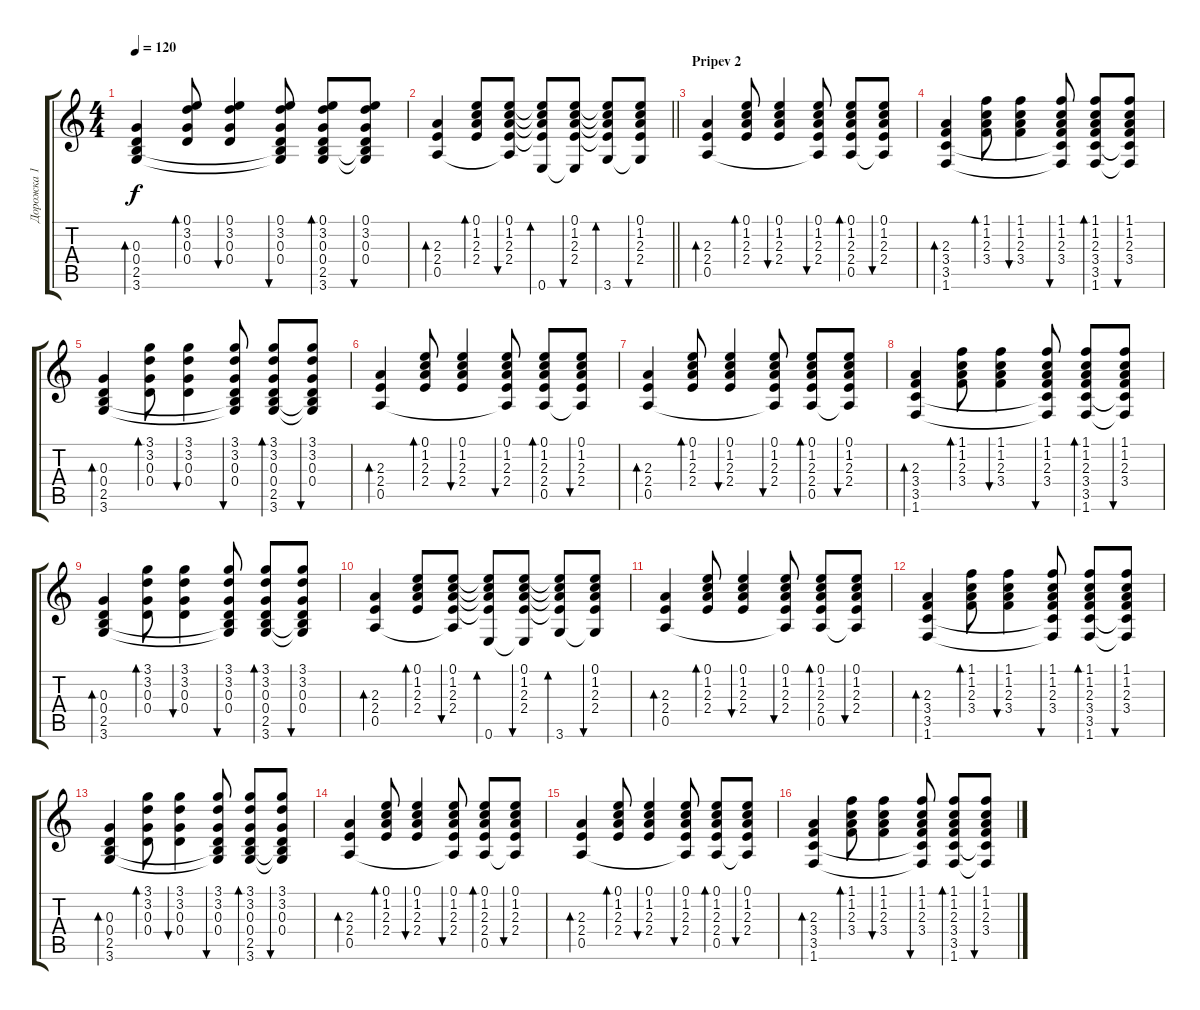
\track ("Дорожка 1" "Дорожка 1") {instrument acousticguitarsteel}
\staff {score tabs}
\tuning (E4 B3 G3 D3 A2 E2) {hide}
\ts (4 4)
\tempo 120
\clef g2
\ks c
(0.3 0.4 2.5 3.6).4{bd 60 dy f} (0.1 3.2 0.3 0.4).8{bd 60} (0.1 3.2 0.3 0.4).4{bu 60} (0.1 3.2 0.3 0.4 2.5{t} 3.6{t}).8{bu 60} (0.1 3.2 0.3 0.4 2.5 3.6).8{bd 60} (0.1 3.2 0.3 0.4 2.5{t} 3.6{t}).8{bu 60} |
\barLineRight lightlight
(2.3 2.4 0.5).4{bd 60} (0.1 1.2 2.3 2.4).8{bd 60} (0.1 1.2 2.3 2.4 0.5{t}).8{bu 60} (0.1{t} 1.2{t} 2.3{t} 2.4{t} 0.6).8{bd 60} (0.1 1.2 2.3 2.4 0.6{t}).8{bu 60} (0.1{t} 1.2{t} 2.3{t} 2.4{t} 3.6).8{bd 60} (0.1 1.2 2.3 2.4 3.6{t}).8{bu 60} |
\section ("" "Pripev 2")
(2.3 2.4 0.5).4{bd 60} (0.1 1.2 2.3 2.4).8{bd 60} (0.1 1.2 2.3 2.4).4{bu 60} (0.1 1.2 2.3 2.4 0.5{t}).8{bu 60} (0.1 1.2 2.3 2.4 0.5).8{bd 60} (0.1 1.2 2.3 2.4 0.5{t}).8{bu 60} |
(2.3 3.4 3.5 1.6).4{bd 60} (1.1 1.2 2.3 3.4).8{bd 60} (1.1 1.2 2.3 3.4).4{bu 60} (1.1 1.2 2.3 3.4 3.5{t} 1.6{t}).8{bu 60} (1.1 1.2 2.3 3.4 3.5 1.6).8{bd 60} (1.1 1.2 2.3 3.4 3.5{t} 1.6{t}).8{bu 60} |
(0.3 0.4 2.5 3.6).4{bd 60} (3.1 3.2 0.3 0.4).8{bd 60} (3.1 3.2 0.3 0.4).4{bu 60} (3.1 3.2 0.3 0.4 2.5{t} 3.6{t}).8{bu 60} (3.1 3.2 0.3 0.4 2.5 3.6).8{bd 60} (3.1 3.2 0.3 0.4 2.5{t} 3.6{t}).8{bu 60} |
(2.3 2.4 0.5).4{bd 60} (0.1 1.2 2.3 2.4).8{bd 60} (0.1 1.2 2.3 2.4).4{bu 60} (0.1 1.2 2.3 2.4 0.5{t}).8{bu 60} (0.1 1.2 2.3 2.4 0.5).8{bd 60} (0.1 1.2 2.3 2.4 0.5{t}).8{bu 60} |
(2.3 2.4 0.5).4{bd 60} (0.1 1.2 2.3 2.4).8{bd 60} (0.1 1.2 2.3 2.4).4{bu 60} (0.1 1.2 2.3 2.4 0.5{t}).8{bu 60} (0.1 1.2 2.3 2.4 0.5).8{bd 60} (0.1 1.2 2.3 2.4 0.5{t}).8{bu 60} |
(2.3 3.4 3.5 1.6).4{bd 60} (1.1 1.2 2.3 3.4).8{bd 60} (1.1 1.2 2.3 3.4).4{bu 60} (1.1 1.2 2.3 3.4 3.5{t} 1.6{t}).8{bu 60} (1.1 1.2 2.3 3.4 3.5 1.6).8{bd 60} (1.1 1.2 2.3 3.4 3.5{t} 1.6{t}).8{bu 60} |
(0.3 0.4 2.5 3.6).4{bd 60} (3.1 3.2 0.3 0.4).8{bd 60} (3.1 3.2 0.3 0.4).4{bu 60} (3.1 3.2 0.3 0.4 2.5{t} 3.6{t}).8{bu 60} (3.1 3.2 0.3 0.4 2.5 3.6).8{bd 60} (3.1 3.2 0.3 0.4 2.5{t} 3.6{t}).8{bu 60} |
(2.3 2.4 0.5).4{bd 60} (0.1 1.2 2.3 2.4).8{bd 60} (0.1 1.2 2.3 2.4 0.5{t}).8{bu 60} (0.1{t} 1.2{t} 2.3{t} 2.4{t} 0.6).8{bd 60} (0.1 1.2 2.3 2.4 0.6{t}).8{bu 60} (0.1{t} 1.2{t} 2.3{t} 2.4{t} 3.6).8{bd 60} (0.1 1.2 2.3 2.4 3.6{t}).8{bu 60} |
(2.3 2.4 0.5).4{bd 60} (0.1 1.2 2.3 2.4).8{bd 60} (0.1 1.2 2.3 2.4).4{bu 60} (0.1 1.2 2.3 2.4 0.5{t}).8{bu 60} (0.1 1.2 2.3 2.4 0.5).8{bd 60} (0.1 1.2 2.3 2.4 0.5{t}).8{bu 60} |
(2.3 3.4 3.5 1.6).4{bd 60} (1.1 1.2 2.3 3.4).8{bd 60} (1.1 1.2 2.3 3.4).4{bu 60} (1.1 1.2 2.3 3.4 3.5{t} 1.6{t}).8{bu 60} (1.1 1.2 2.3 3.4 3.5 1.6).8{bd 60} (1.1 1.2 2.3 3.4 3.5{t} 1.6{t}).8{bu 60} |
(0.3 0.4 2.5 3.6).4{bd 60} (3.1 3.2 0.3 0.4).8{bd 60} (3.1 3.2 0.3 0.4).4{bu 60} (3.1 3.2 0.3 0.4 2.5{t} 3.6{t}).8{bu 60} (3.1 3.2 0.3 0.4 2.5 3.6).8{bd 60} (3.1 3.2 0.3 0.4 2.5{t} 3.6{t}).8{bu 60} |
(2.3 2.4 0.5).4{bd 60} (0.1 1.2 2.3 2.4).8{bd 60} (0.1 1.2 2.3 2.4).4{bu 60} (0.1 1.2 2.3 2.4 0.5{t}).8{bu 60} (0.1 1.2 2.3 2.4 0.5).8{bd 60} (0.1 1.2 2.3 2.4 0.5{t}).8{bu 60} |
(2.3 2.4 0.5).4{bd 60} (0.1 1.2 2.3 2.4).8{bd 60} (0.1 1.2 2.3 2.4).4{bu 60} (0.1 1.2 2.3 2.4 0.5{t}).8{bu 60} (0.1 1.2 2.3 2.4 0.5).8{bd 60} (0.1 1.2 2.3 2.4 0.5{t}).8{bu 60} |
(2.3 3.4 3.5 1.6).4{bd 60} (1.1 1.2 2.3 3.4).8{bd 60} (1.1 1.2 2.3 3.4).4{bu 60} (1.1 1.2 2.3 3.4 3.5{t} 1.6{t}).8{bu 60} (1.1 1.2 2.3 3.4 3.5 1.6).8{bd 60} (1.1 1.2 2.3 3.4 3.5{t} 1.6{t}).8{bu 60}
